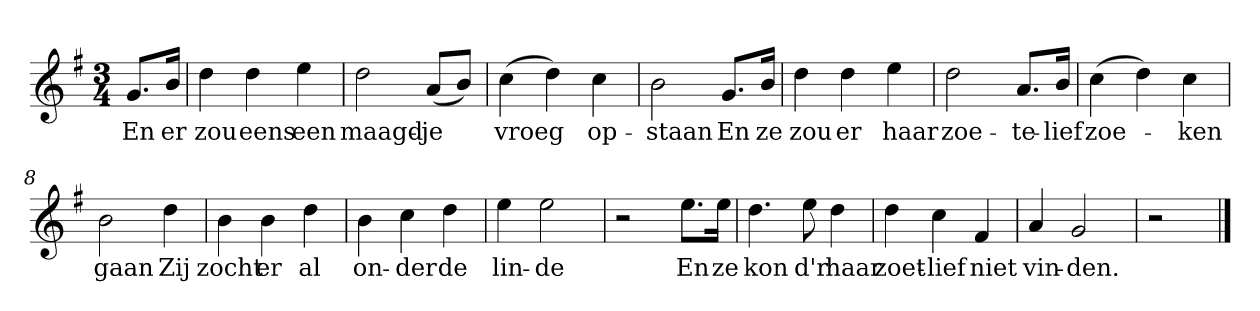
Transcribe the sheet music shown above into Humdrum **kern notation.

**kern	**text
*part1	*part1
*staff1	*staff1
*clefG2	*
*k[f#]	*
*G:	*
*M3/4	*
*MM120	*
=	=
8.g/L	En
16b/Jk	er
=1	=1
4dd	zou
4dd	eens
4ee	een
=2	=2
2dd	maagd-
(8a/L	-je
8b/J)	.
=3	=3
(4cc	vroeg
4dd)	.
4cc	op-
=4	=4
2b	-staan
8.g/L	En
16b/Jk	ze
=5	=5
4dd	zou
4dd	er
4ee	haar
=6	=6
2dd	zoe-
8.a/L	-te-
16b/Jk	-lief
=7	=7
(4cc	zoe-
4dd)	.
4cc	-ken
=8	=8
2b	gaan
4dd	Zij
=9	=9
4b	zocht
4b	er
4dd	al
=10	=10
4b	on-
4cc	-der
4dd	de
=11	=11
4ee	lin-
2ee	-de
=12	=12
2r	.
8.ee\L	En
16ee\Jk	ze
=13	=13
4.dd	kon
8ee	d'r
4dd	haar
=14	=14
4dd	zoet-
4cc	-lief
4f#	niet
=15	=15
4a	vin-
2g	-den.
=16	=16
2r	.
==	==
*-	*-
